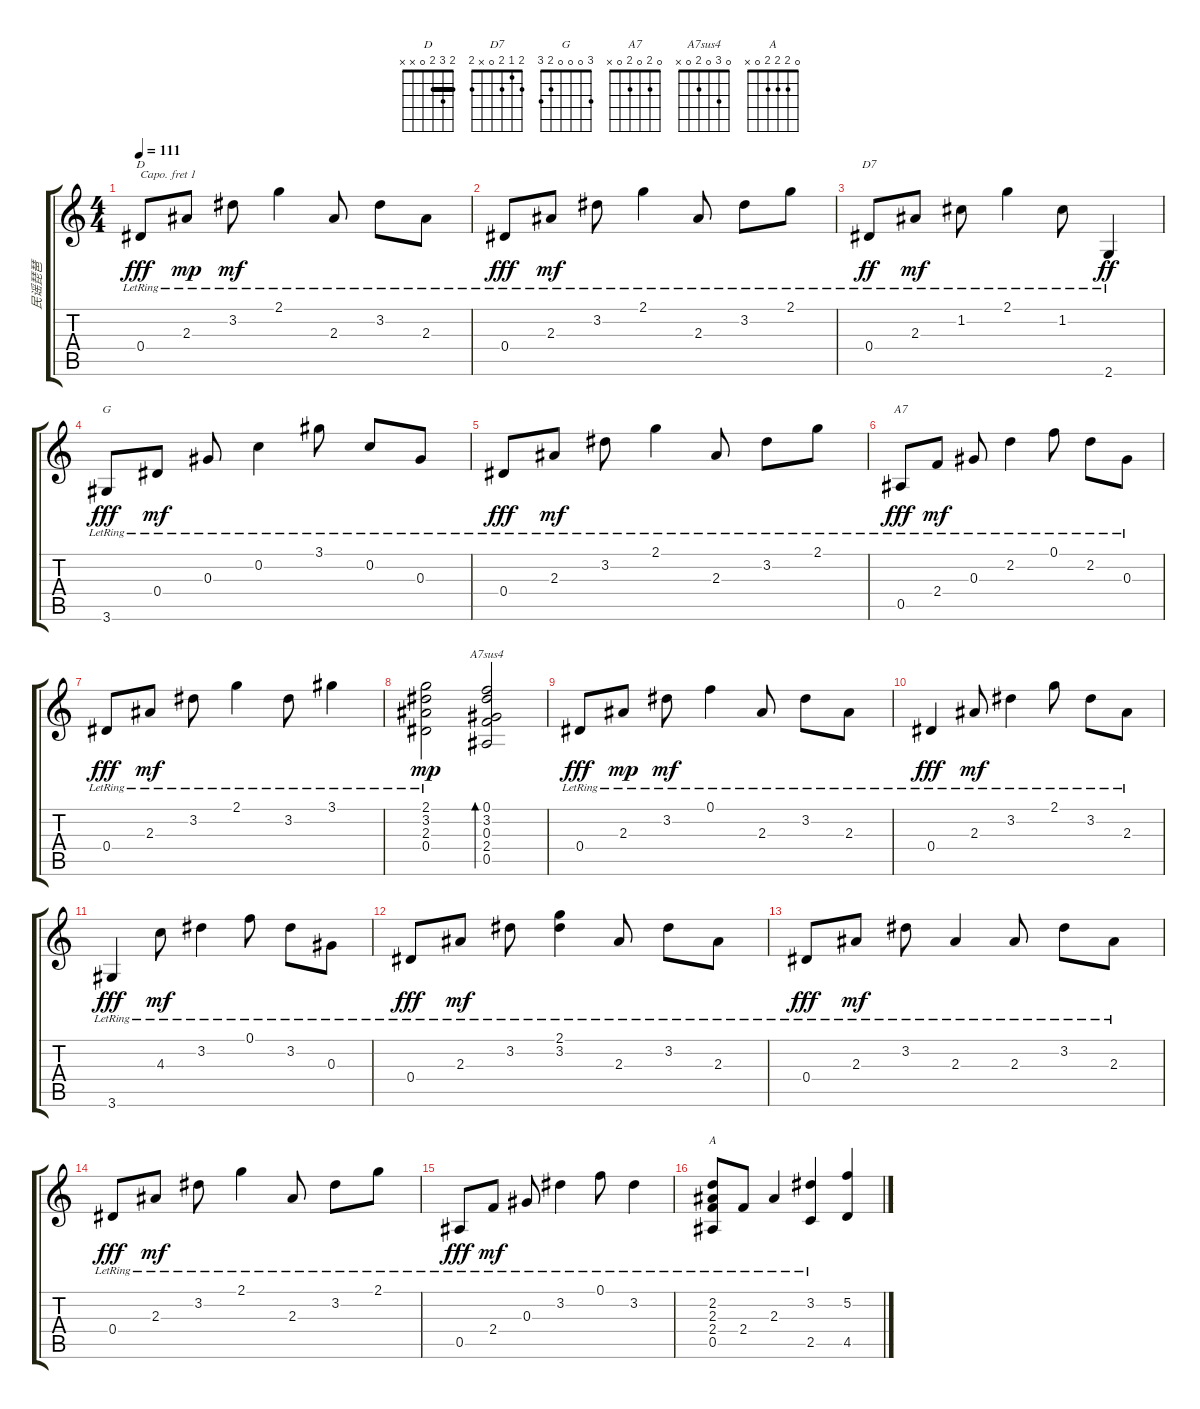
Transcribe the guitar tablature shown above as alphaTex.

\track ("民谣琵琶" "民谣琵琶") {instrument acousticguitarsteel}
\staff {score tabs}
\capo 1
\tuning (E4 B3 G3 D3 A2 E2) {hide}
\chord ("D" 2 3 2 0 x x) {barre 2}
\chord ("D7" 2 1 2 0 x 2)
\chord ("G" 3 0 0 0 2 3)
\chord ("A7" 0 2 0 2 0 x)
\chord ("A7sus4" 0 3 0 2 0 x)
\chord ("A" 0 2 2 2 0 x)
\ts (4 4)
\tempo 111
\clef g2
\ks c
0.4{lr}.8{ch "D" dy fff} 2.3{lr}.8{dy mp} 3.2{lr}.8{dy mf} 2.1{lr}.4 2.3{lr}.8 3.2{lr}.8 2.3{lr}.8 |
0.4{lr}.8{dy fff} 2.3{lr}.8{dy mf} 3.2{lr}.8 2.1{lr}.4 2.3{lr}.8 3.2{lr}.8 2.1{lr}.8 |
0.4{lr}.8{ch "D7" dy ff} 2.3{lr}.8{dy mf} 1.2{lr}.8 2.1{lr}.4 1.2{lr}.8 2.6{lr}.4{dy ff} |
3.6{lr}.8{ch "G" dy fff} 0.4{lr}.8{dy mf} 0.3{lr}.8 0.2{lr}.4 3.1{lr}.8 0.2{lr}.8 0.3{lr}.8 |
0.4{lr}.8{dy fff} 2.3{lr}.8{dy mf} 3.2{lr}.8 2.1{lr}.4 2.3{lr}.8 3.2{lr}.8 2.1{lr}.8 |
0.5{lr}.8{ch "A7" dy fff} 2.4{lr}.8{dy mf} 0.3{lr}.8 2.2{lr}.4 0.1{lr}.8 2.2{lr}.8 0.3{lr}.8 |
0.4{lr}.8{dy fff} 2.3{lr}.8{dy mf} 3.2{lr}.8 2.1{lr}.4 3.2{lr}.8 3.1{lr}.4 |
(2.1{lr} 3.2{lr} 2.3{lr} 0.4{lr}).2{dy mp} (0.1 3.2 0.3 2.4 0.5).2{bd 120 ch "A7sus4"} |
0.4{lr}.8{dy fff} 2.3{lr}.8{dy mp} 3.2{lr}.8{dy mf} 0.1{lr}.4 2.3{lr}.8 3.2{lr}.8 2.3{lr}.8 |
0.4{lr}.4{dy fff} 2.3{lr}.8{dy mf} 3.2{lr}.4 2.1{lr}.8 3.2{lr}.8 2.3{lr}.8 |
3.6{lr}.4{dy fff} 4.3{lr}.8{dy mf} 3.2{lr}.4 0.1{lr}.8 3.2{lr}.8 0.3{lr}.8 |
0.4{lr}.8{dy fff} 2.3{lr}.8{dy mf} 3.2{lr}.8 (2.1{lr} 3.2{lr}).4 2.3{lr}.8 3.2{lr}.8 2.3{lr}.8 |
0.4{lr}.8{dy fff} 2.3{lr}.8{dy mf} 3.2{lr}.8 2.3{lr}.4 2.3{lr}.8 3.2{lr}.8 2.3{lr}.8 |
0.4{lr}.8{dy fff} 2.3{lr}.8{dy mf} 3.2{lr}.8 2.1{lr}.4 2.3{lr}.8 3.2{lr}.8 2.1{lr}.8 |
0.5{lr}.8{dy fff} 2.4{lr}.8{dy mf} 0.3{lr}.8 3.2{lr}.4 0.1{lr}.8 3.2{lr}.4 |
(2.2{lr} 2.3{lr} 2.4{lr} 0.5{lr}).8{ch "A"} 2.4{lr}.8 2.3{lr}.4 (3.2 2.5{lr}).4 (5.2 4.5).4
